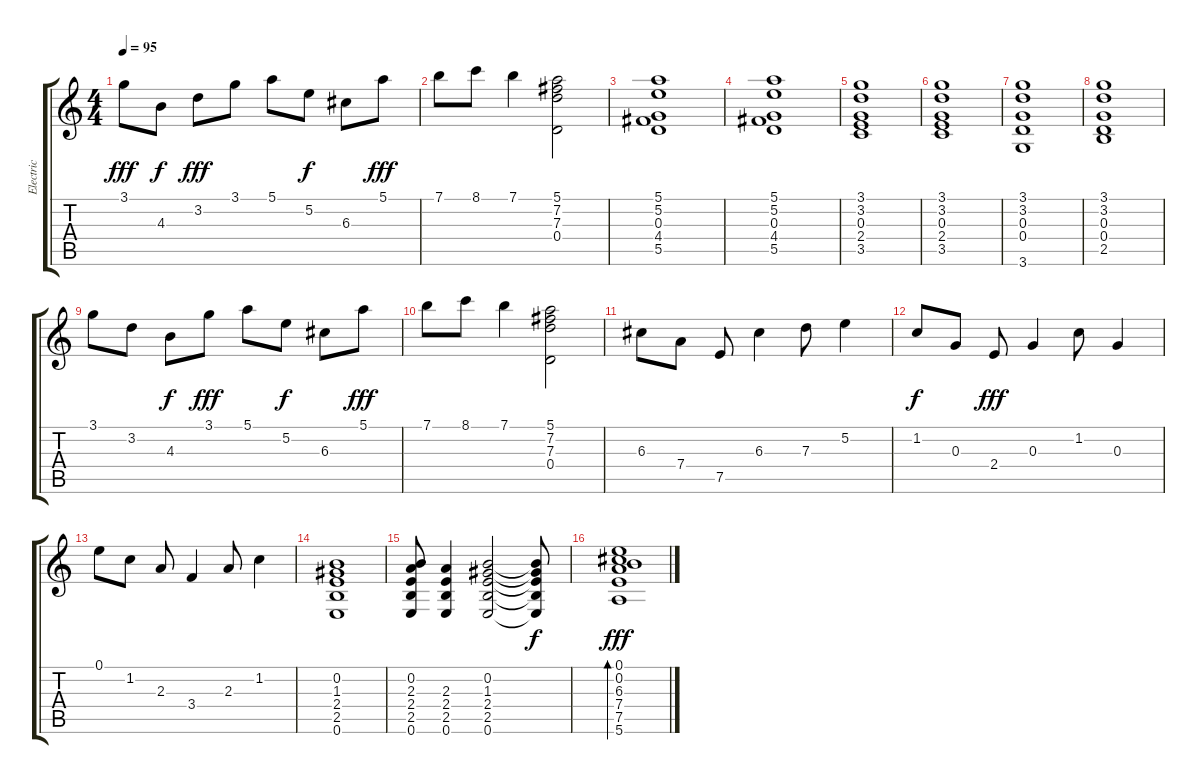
\track ("Electric" "Electric") {instrument electricguitarclean}
\staff {score tabs}
\tuning (E4 B3 G3 D3 A2 E2) {hide}
\ts (4 4)
\tempo 95
\clef g2
\ks c
3.1.8{dy fff volume 10 instrument electricguitarclean} 4.3.8{dy f} 3.2.8{dy fff} 3.1.8 5.1.8 5.2.8{dy f} 6.3.8 5.1.8{dy fff} |
7.1.8 8.1.8 7.1.4 (5.1 7.2 7.3 0.4).2 |
(5.1 5.2 0.3 4.4 5.5).1{volume 6 instrument overdrivenguitar} |
(5.1 5.2 0.3 4.4 5.5).1 |
(3.1 3.2 0.3 2.4 3.5).1 |
(3.1 3.2 0.3 2.4 3.5).1 |
(3.1 3.2 0.3 0.4 3.6).1 |
(3.1 3.2 0.3 0.4 2.5).1 |
3.1.8{volume 10 instrument electricguitarclean} 3.2.8 4.3.8{dy f} 3.1.8{dy fff} 5.1.8 5.2.8{dy f} 6.3.8 5.1.8{dy fff} |
7.1.8 8.1.8 7.1.4 (5.1 7.2 7.3 0.4).2 |
6.3.8 7.4.8 7.5.8 6.3.4 7.3.8 5.2.4 |
1.2.8{dy f} 0.3.8 2.4.8{dy fff} 0.3.4 1.2.8 0.3.4 |
0.1.8 1.2.8 2.3.8 3.4.4 2.3.8 1.2.4 |
(0.2 1.3 2.4 2.5 0.6).1 |
(0.2 2.3 2.4 2.5 0.6).8 (2.3 2.4 2.5 0.6).4 (0.2 1.3 2.4 2.5 0.6).2 (0.2{t} 1.3{t} 2.4{t} 2.5{t} 0.6{t}).8{dy f} |
(0.1 0.2 6.3 7.4 7.5 5.6).1{bd 240 dy fff}
